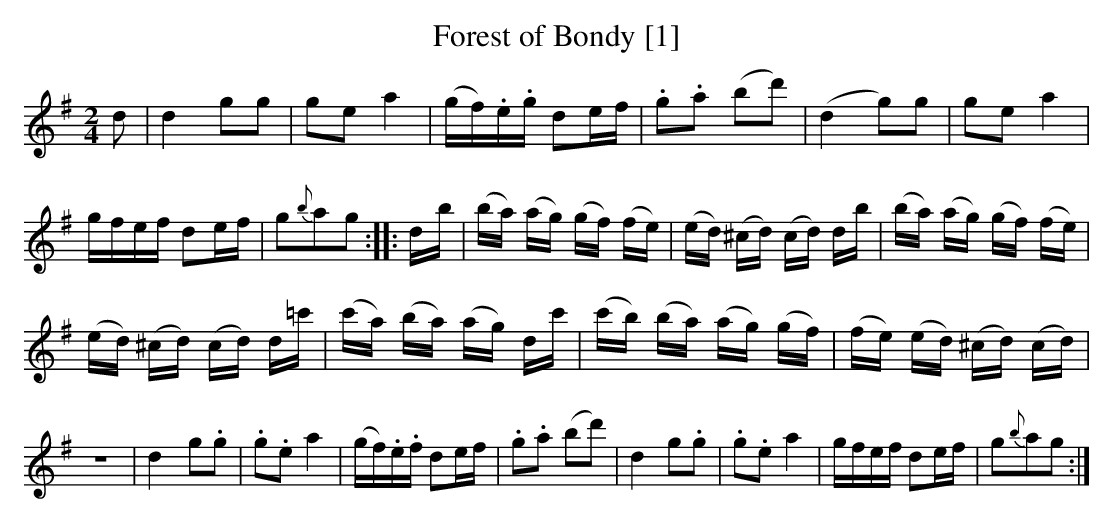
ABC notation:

X:1
T:Forest of Bondy [1]
M:2/4
L:1/8
K:G
d|d2gg|ge a2|(g/f/).e/.g/ de/f/|.g.a (bd')|(d2g)g|ge a2|
g/f/e/f/ de/f/|g{b}ag::d/-b/|(b/a/) (a/g/) (g/f/) (f/e/)|(e/d/) (^c/d/) (c/d/) d/b/|(b/a/) (a/g/) (g/f/) (f/e/)|
(e/d/) (^c/d/) (c/d/) d/=c'/|(c'/a/) (b/a/) (a/g/) d/c'/|(c'/b/) (b/a/) (a/g/) (g/f/)|(f/e/) (e/d/) (^c/d/) (c/d/)|
z4|d2-g.g|.g.e a2|(g/f/).e/.f/ de/f/|.g.a (bd')|d2 g.g|.g.e a2|g/f/e/f/ de/f/|g{b}ag:|
